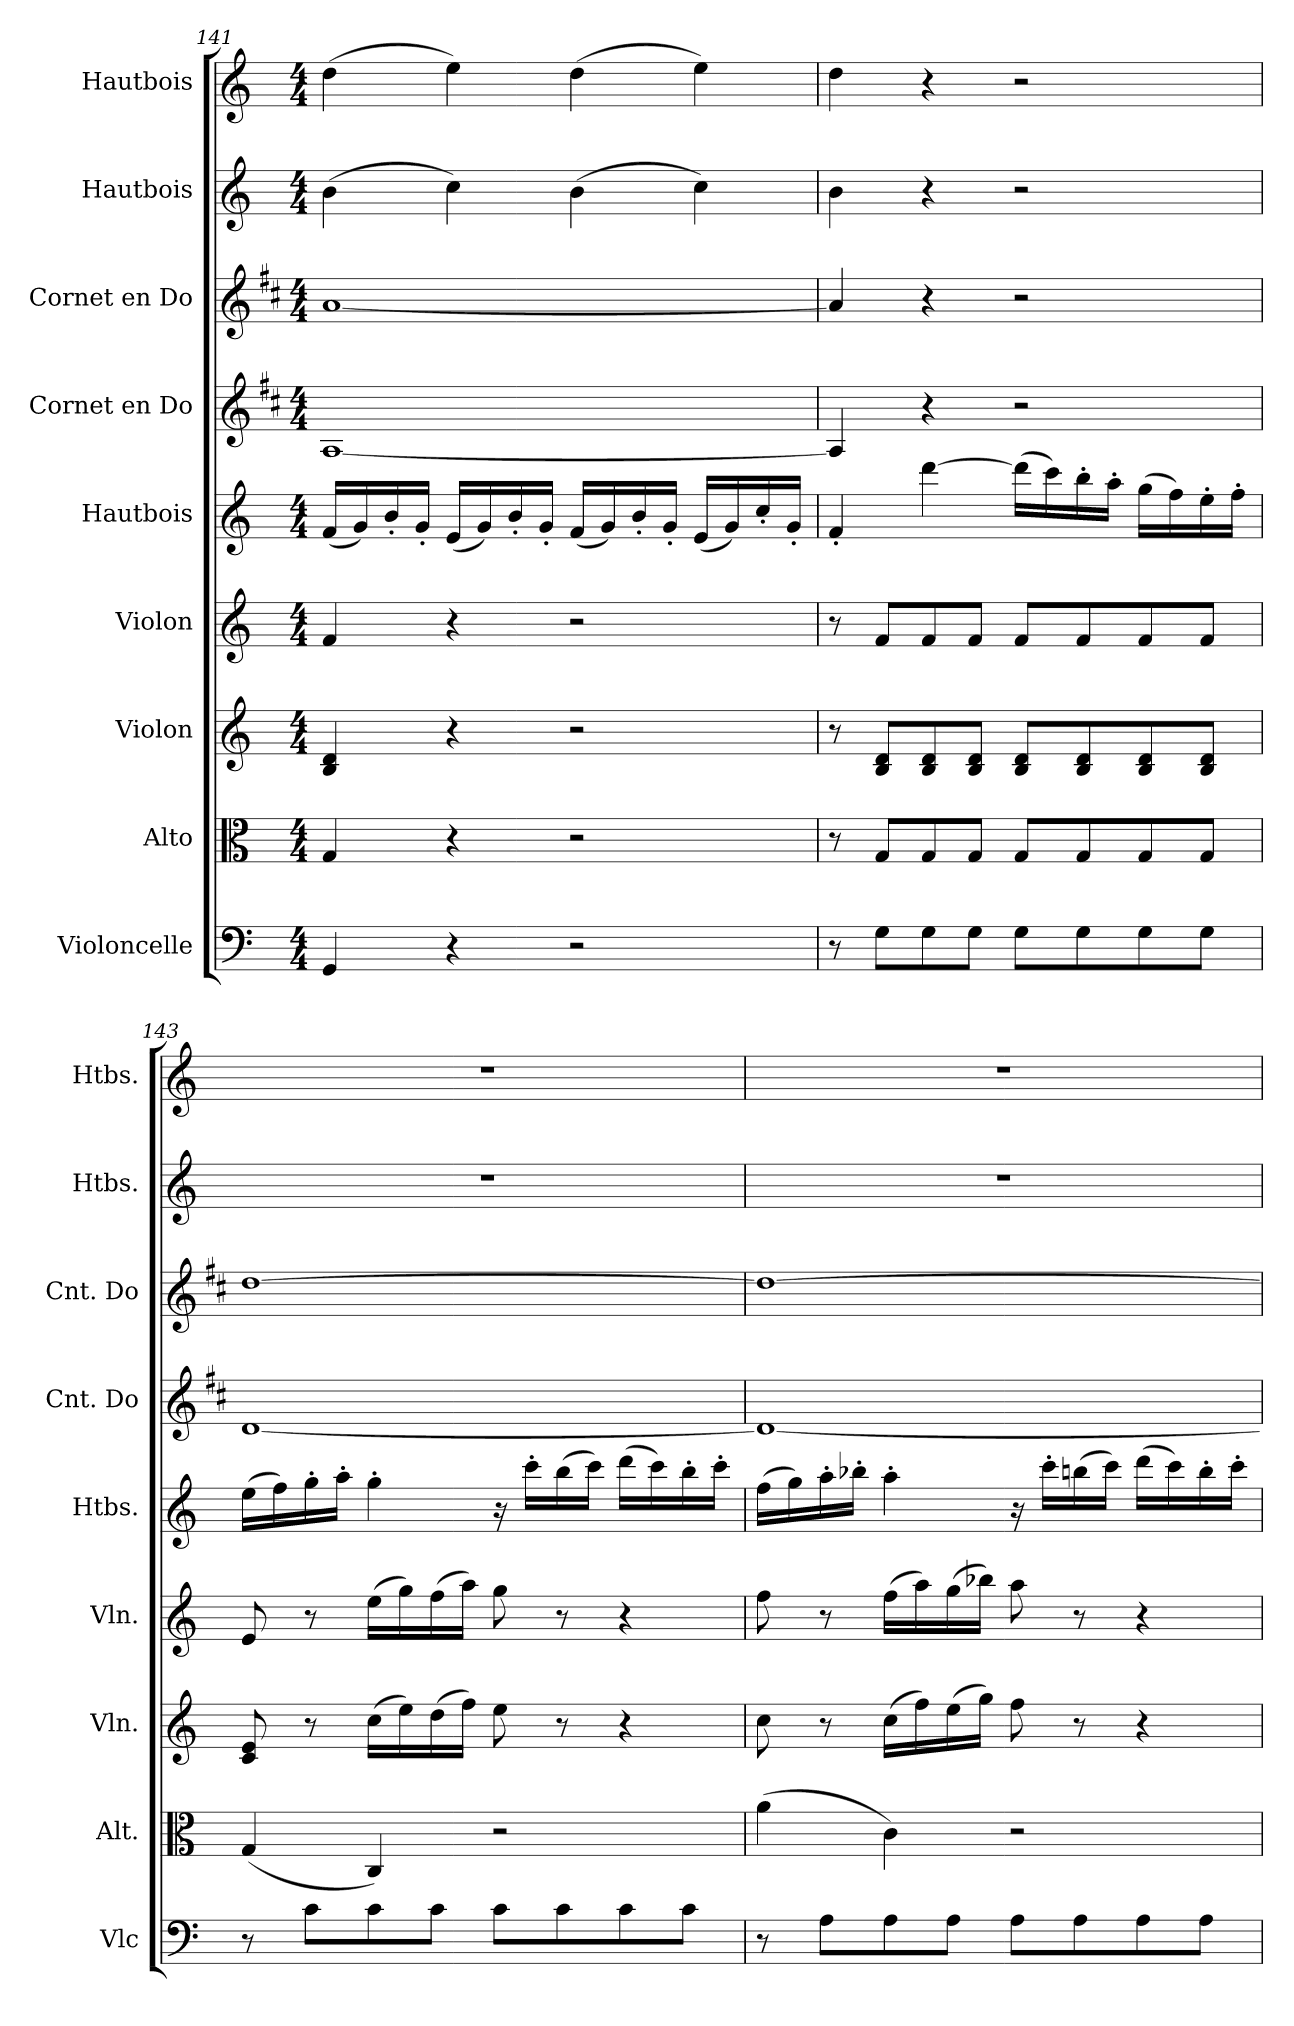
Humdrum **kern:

**kern	**kern	**kern	**kern	**kern	**kern	**kern	**kern	**kern
*part9	*part8	*part7	*part6	*part5	*part4	*part3	*part2	*part1
*staff9	*staff8	*staff7	*staff6	*staff5	*staff4	*staff3	*staff2	*staff1
*I"Violoncelle	*I"Alto	*I"Violon	*I"Violon	*I"Hautbois	*I"Cornet en Do	*I"Cornet en Do	*I"Hautbois	*I"Hautbois
*I'Vlc	*I'Alt.	*I'Vln.	*I'Vln.	*I'Htbs.	*I'Cnt. Do	*I'Cnt. Do	*I'Htbs.	*I'Htbs.
*clefF4	*clefC3	*clefG2	*clefG2	*clefG2	*clefG2	*clefG2	*clefG2	*clefG2
*	*	*	*	*	*ITrd1c2	*ITrd1c2	*	*
*k[]	*k[]	*k[]	*k[]	*k[]	*k[]	*k[]	*k[]	*k[]
*M4/4	*M4/4	*M4/4	*M4/4	*M4/4	*M4/4	*M4/4	*M4/4	*M4/4
=141	=141	=141	=141	=141	=141	=141	=141	=141
4GG/	4G/	4B/ 4d/	4f/	(16f/LL	[1G	[1g	(4b\	(4dd\
.	.	.	.	16g/)	.	.	.	.
.	.	.	.	16b'/	.	.	.	.
.	.	.	.	16g'/JJ	.	.	.	.
4r	4r	4r	4r	(16e/LL	.	.	4cc\)	4ee\)
.	.	.	.	16g/)	.	.	.	.
.	.	.	.	16b'/	.	.	.	.
.	.	.	.	16g'/JJ	.	.	.	.
2r	2r	2r	2r	(16f/LL	.	.	(4b\	(4dd\
.	.	.	.	16g/)	.	.	.	.
.	.	.	.	16b'/	.	.	.	.
.	.	.	.	16g'/JJ	.	.	.	.
.	.	.	.	(16e/LL	.	.	4cc\)	4ee\)
.	.	.	.	16g/)	.	.	.	.
.	.	.	.	16cc'/	.	.	.	.
.	.	.	.	16g'/JJ	.	.	.	.
!!LO:PB:g=z
=142	=142	=142	=142	=142	=142	=142	=142	=142
8r	8r	8r	8r	4f'/	4G/]	4g/]	4b\	4dd\
8G\L	8G/L	8B/ 8d/L	8f/L	.	.	.	.	.
8G\	8G/	8B/ 8d/	8f/	[4ddd\	4r	4r	4r	4r
8G\J	8G/J	8B/ 8d/J	8f/J	.	.	.	.	.
8G\L	8G/L	8B/ 8d/L	8f/L	(16ddd\LL]	2r	2r	2r	2r
.	.	.	.	16ccc\)	.	.	.	.
8G\	8G/	8B/ 8d/	8f/	16bb'\	.	.	.	.
.	.	.	.	16aa'\JJ	.	.	.	.
8G\	8G/	8B/ 8d/	8f/	(16gg\LL	.	.	.	.
.	.	.	.	16ff\)	.	.	.	.
8G\J	8G/J	8B/ 8d/J	8f/J	16ee'\	.	.	.	.
.	.	.	.	16ff'\JJ	.	.	.	.
=143	=143	=143	=143	=143	=143	=143	=143	=143
8r	(4G/	8c/ 8e/	8e/	(16ee\LL	[1c	[1cc	1r	1r
.	.	.	.	16ff\)	.	.	.	.
8c\L	.	8r	8r	16gg'\	.	.	.	.
.	.	.	.	16aa'\JJ	.	.	.	.
8c\	4C/)	(16cc\LL	(16ee\LL	4gg'\	.	.	.	.
.	.	16ee\)	16gg\)	.	.	.	.	.
8c\J	.	(16dd\	(16ff\	.	.	.	.	.
.	.	16ff\JJ)	16aa\JJ)	.	.	.	.	.
8c\L	2r	8ee\	8gg\	16r	.	.	.	.
.	.	.	.	16ccc'\LL	.	.	.	.
8c\	.	8r	8r	(16bb\	.	.	.	.
.	.	.	.	16ccc\JJ)	.	.	.	.
8c\	.	4r	4r	(16ddd\LL	.	.	.	.
.	.	.	.	16ccc\)	.	.	.	.
8c\J	.	.	.	16bb'\	.	.	.	.
.	.	.	.	16ccc'\JJ	.	.	.	.
!!LO:PB:g=z
=144	=144	=144	=144	=144	=144	=144	=144	=144
8r	(4a\	8cc\	8ff\	(16ff\LL	1c_	1cc_	1r	1r
.	.	.	.	16gg\)	.	.	.	.
8A\L	.	8r	8r	16aa'\	.	.	.	.
.	.	.	.	16bb-X'\JJ	.	.	.	.
8A\	4c\)	(16cc\LL	(16ff\LL	4aa'\	.	.	.	.
.	.	16ff\)	16aa\)	.	.	.	.	.
8A\J	.	(16ee\	(16gg\	.	.	.	.	.
.	.	16gg\JJ)	16bb-X\JJ)	.	.	.	.	.
8A\L	2r	8ff\	8aa\	16r	.	.	.	.
.	.	.	.	16ccc'\LL	.	.	.	.
8A\	.	8r	8r	(16bbn\	.	.	.	.
.	.	.	.	16ccc\JJ)	.	.	.	.
8A\	.	4r	4r	(16ddd\LL	.	.	.	.
.	.	.	.	16ccc\)	.	.	.	.
8A\J	.	.	.	16bb'\	.	.	.	.
.	.	.	.	16ccc'\JJ	.	.	.	.
=	=	=	=	=	=	=	=	=
*-	*-	*-	*-	*-	*-	*-	*-	*-
